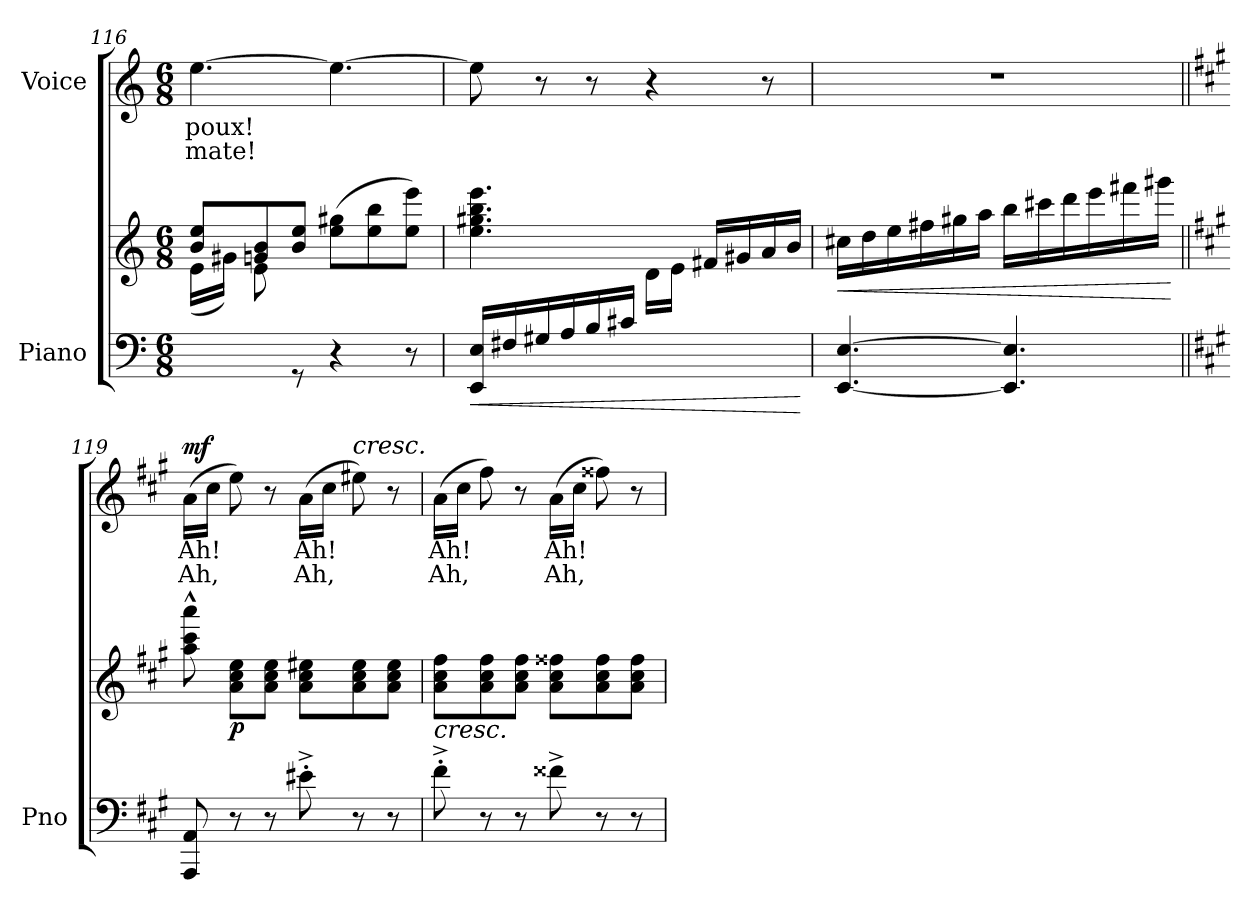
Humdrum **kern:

**kern	**kern	**dynam	**kern	**text	**text	**dynam
*part2	*part2	*part2	*part1	*part1	*part1	*part1
*staff3	*staff2	*staff2/3	*staff1	*staff1	*staff1	*staff1
*I"Piano	*	*	*I"Voice	*	*	*
*I'Pno	*	*	*	*	*	*
*clefF4	*clefG2	*	*clefG2	*	*	*
*k[]	*k[]	*	*k[]	*	*	*
*M6/8	*M6/8	*	*M6/8	*	*	*
=116	=116	=116	=116	=116	=116	=116
*	*^	*	*	*	*	*
!	!	!	!	!	!LO:LY:b	!LO:LY:b	!
4ryy	8b/ 8ee/L	(<16e\LL	.	[4.ee\	-poux!	mate!	.
.	.	16g#X\JJ)	.	.	.	.	.
.	8g/ 8b/	8e\	.	.	.	.	.
8rGG	8b/ 8ee/J	2ryy	.	.	.	.	.
4r	(>8ee\ 8gg#X\L	.	.	4.ee\_	.	.	.
.	8ee\ 8bb\	.	.	.	.	.	.
8r	8ee\ 8eee\J)	.	.	.	.	.	.
!!LO:LB:g=z
=117	=117	=117	=117	=117	=117	=117	=117
!	!	!	!LO:HP:b=2	!	!	!	!
(>16EE/ 16E/LL	4.ee\ 4.gg#X\ 4.bb\ 4.eee\	4.ryy	<	8ee\]	.	.	.
16F#X/	.	.	.	.	.	.	.
16G#X/	.	.	.	8r	.	.	.
16A/	.	.	.	.	.	.	.
16B/	.	.	.	8r	.	.	.
16c#X/JJ	.	.	.	.	.	.	.
4.ryy	8ryy	16d\LL	.	4r	.	.	.
.	.	16e\JJ	.	.	.	.	.
.	4raayy	16f#X/LL	.	.	.	.	.
.	.	16g#X/	.	.	.	.	.
.	.	16a/	.	8r	.	.	.
.	.	16b/JJ)	.	.	.	.	.
*	*v	*v	*	*	*	*	*
.	.	[	.	.	.	.
=118	=118	=118	=118	=118	=118	=118
!	!	!LO:HP:b	!	!	!	!
[4.EE/ [4.E/	16cc#X\LL	<	2.r	.	.	.
.	16dd\	.	.	.	.	.
.	16ee\	.	.	.	.	.
.	16ff#X\	.	.	.	.	.
.	16gg#X\	.	.	.	.	.
.	16aa\JJ	.	.	.	.	.
4.EE/] 4.E/]	16bb\LL	.	.	.	.	.
.	16ccc#X\	.	.	.	.	.
.	16ddd\	.	.	.	.	.
.	16eee\	.	.	.	.	.
.	16fff#X\	.	.	.	.	.
.	16ggg#X\JJ	.	.	.	.	.
.	.	[	.	.	.	.
!!LO:LB:g=z
=119||	=119||	=119||	=119||	=119||	=119||	=119||
*k[f#c#g#]	*k[f#c#g#]	*	*k[f#c#g#]	*	*	*
!	!	!LO:DY:b	!	!LO:LY:b	!LO:LY:b	!LO:DY:a
8AAA/ 8AA/	8aa\^^ 8ccc#\^^ 8aaa\^^	other-dynamics	(>16a\LL	Ah!	Ah,	mf
.	.	.	16cc#\JJ	.	.	.
!	!	!LO:DY:b	!	!	!	!
8r	8a\ 8cc#\ 8ee\L	p	8ee\)	.	.	.
8r	8a\ 8cc#\ 8ee\J	.	8r	.	.	.
!	!	!	!	!LO:LY:b	!LO:LY:b	!
8e#X'^\	8a\ 8cc#\ 8ee#X\L	.	(>16a\LL	Ah!	Ah,	.
.	.	.	16cc#\JJ	.	.	.
!	!	!	!LO:TX:a:i:t=cresc.	!	!	!
8r	8a\ 8cc#\ 8ee#\	.	8ee#X\)	.	.	.
8r	8a\ 8cc#\ 8ee#\J	.	8r	.	.	.
=120	=120	=120	=120	=120	=120	=120
!	!LO:TX:b:i:t=cresc.	!	!	!	!	!
!	!	!	!	!LO:LY:b	!LO:LY:b	!
8f#'^\	8a\ 8cc#\ 8ff#\L	.	(>16a\LL	Ah!	Ah,	.
.	.	.	16cc#\JJ	.	.	.
8r	8a\ 8cc#\ 8ff#\	.	8ff#\)	.	.	.
8r	8a\ 8cc#\ 8ff#\J	.	8r	.	.	.
!	!	!	!	!LO:LY:b	!LO:LY:b	!
8f##X^\	8a\ 8cc#\ 8ff##X\L	.	(>16a\LL	Ah!	Ah,	.
.	.	.	16cc#\JJ	.	.	.
8r	8a\ 8cc#\ 8ff##\	.	8ff##X\)	.	.	.
8r	8a\ 8cc#\ 8ff##\J	.	8r	.	.	.
=	=	=	=	=	=	=
*-	*-	*-	*-	*-	*-	*-
